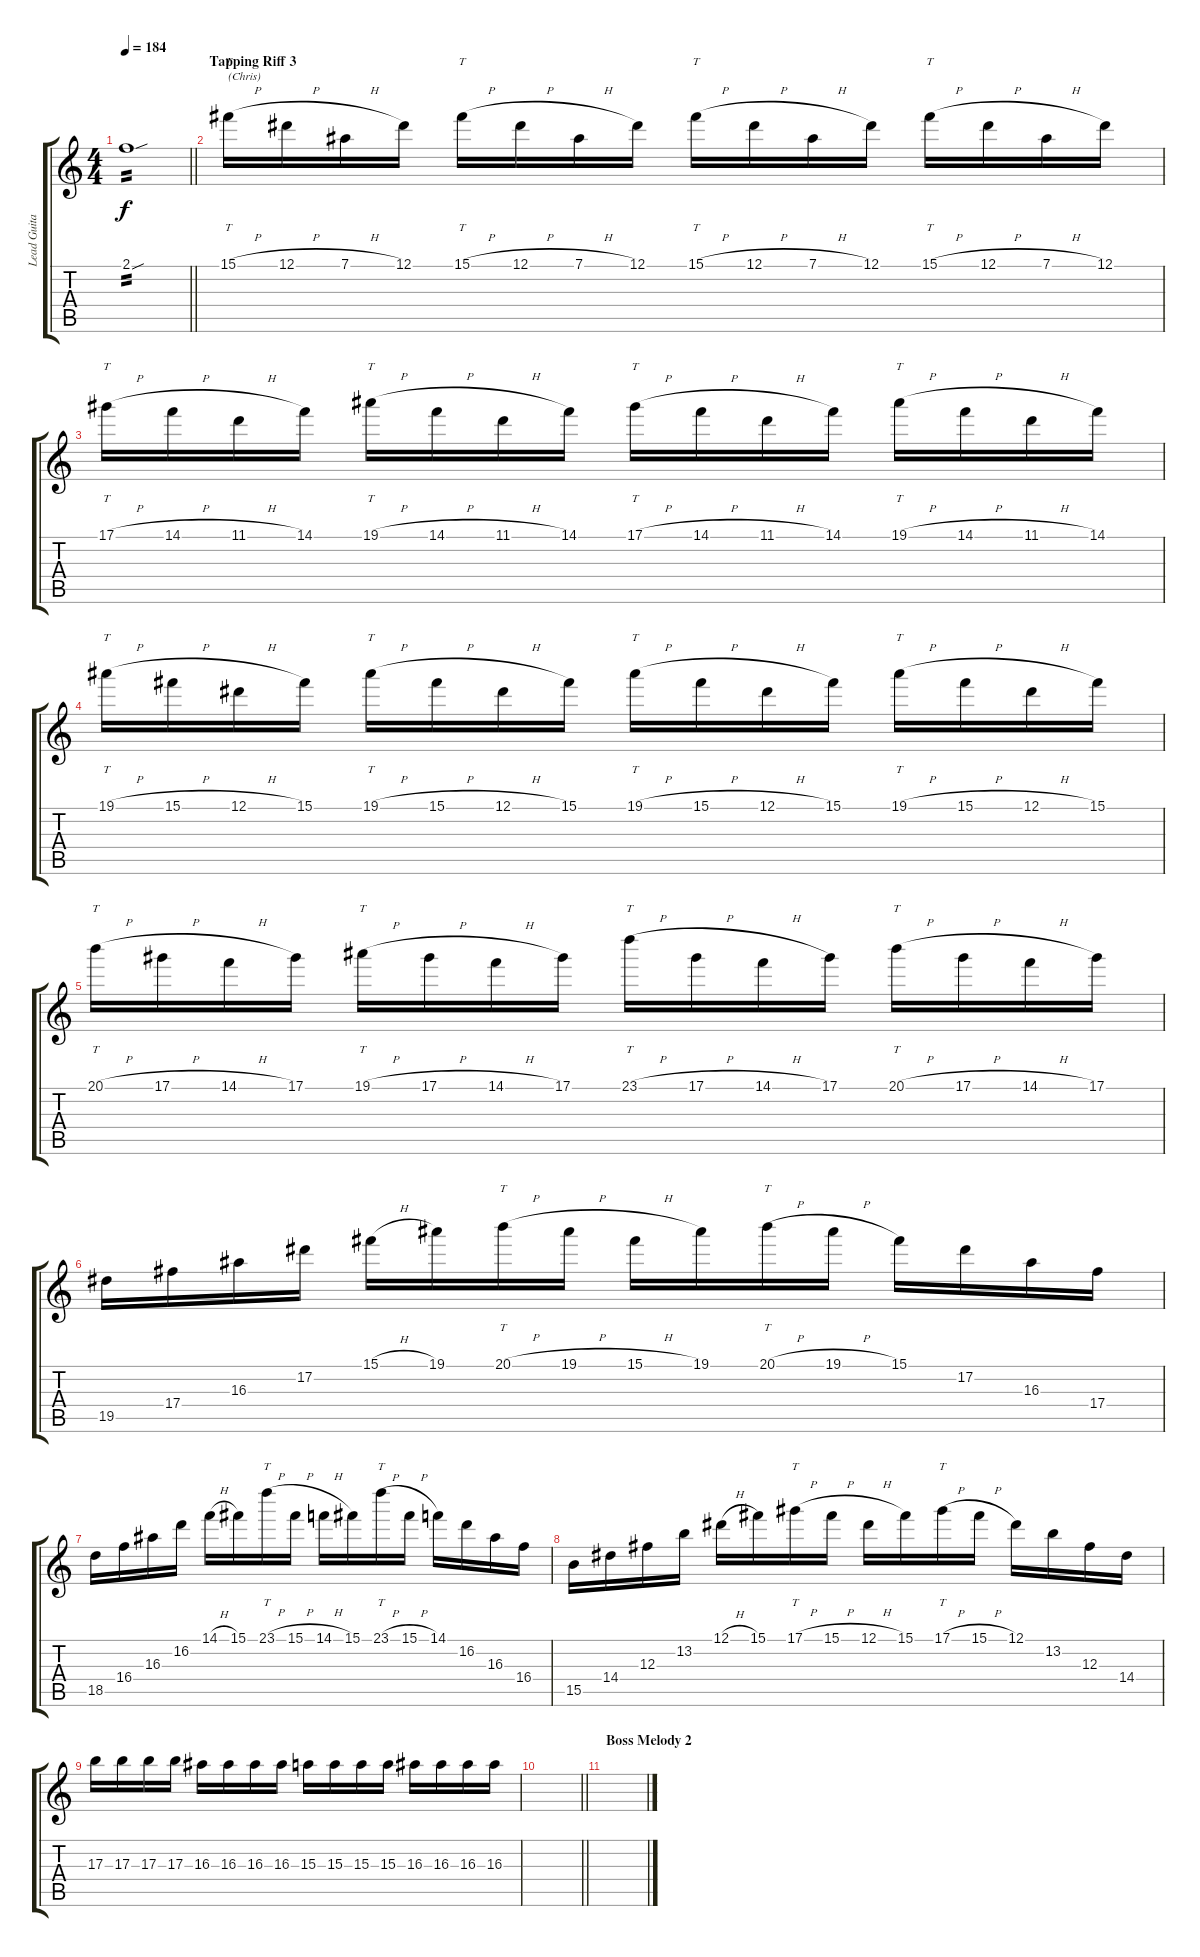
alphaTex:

\track ("Lead Guitar 2" "Lead Guita") {instrument distortionguitar}
\staff {score tabs}
\tuning (Eb4 Bb3 Gb3 Db3 Ab2 Eb2) {hide}
\ts (4 4)
\tempo 184
\clef g2
\barLineRight lightlight
\ks c
2.1{sou}.1{tp 2 dy f} |
\section ("" "Tapping Riff 3")
15.1{h}.16{tt txt "(Chris)"} 12.1{h}.16 7.1{h}.16 12.1.16 15.1{h}.16{tt} 12.1{h}.16 7.1{h}.16 12.1.16 15.1{h}.16{tt} 12.1{h}.16 7.1{h}.16 12.1.16 15.1{h}.16{tt} 12.1{h}.16 7.1{h}.16 12.1.16 |
17.1{h}.16{tt} 14.1{h}.16 11.1{h}.16 14.1.16 19.1{h}.16{tt} 14.1{h}.16 11.1{h}.16 14.1.16 17.1{h}.16{tt} 14.1{h}.16 11.1{h}.16 14.1.16 19.1{h}.16{tt} 14.1{h}.16 11.1{h}.16 14.1.16 |
19.1{h}.16{tt} 15.1{h}.16 12.1{h}.16 15.1.16 19.1{h}.16{tt} 15.1{h}.16 12.1{h}.16 15.1.16 19.1{h}.16{tt} 15.1{h}.16 12.1{h}.16 15.1.16 19.1{h}.16{tt} 15.1{h}.16 12.1{h}.16 15.1.16 |
20.1{h}.16{tt} 17.1{h}.16 14.1{h}.16 17.1.16 19.1{h}.16{tt} 17.1{h}.16 14.1{h}.16 17.1.16 23.1{h}.16{tt} 17.1{h}.16 14.1{h}.16 17.1.16 20.1{h}.16{tt} 17.1{h}.16 14.1{h}.16 17.1.16 |
19.5.16 17.4.16 16.3.16 17.2.16 15.1{h}.16 19.1.16 20.1{h}.16{tt} 19.1{h}.16 15.1{h}.16 19.1.16 20.1{h}.16{tt} 19.1{h}.16 15.1.16 17.2.16 16.3.16 17.4.16 |
18.5.16 16.4.16 16.3.16 16.2.16 14.1{h}.16 15.1.16 23.1{h}.16{tt} 15.1{h}.16 14.1{h}.16 15.1.16 23.1{h}.16{tt} 15.1{h}.16 14.1.16 16.2.16 16.3.16 16.4.16 |
15.5.16 14.4.16 12.3.16 13.2.16 12.1{h}.16 15.1.16 17.1{h}.16{tt} 15.1{h}.16 12.1{h}.16 15.1.16 17.1{h}.16{tt} 15.1{h}.16 12.1.16 13.2.16 12.3.16 14.4.16 |
17.3.16 17.3.16 17.3.16 17.3.16 16.3.16 16.3.16 16.3.16 16.3.16 15.3.16 15.3.16 15.3.16 15.3.16 16.3.16 16.3.16 16.3.16 16.3.16 |
\barLineRight lightlight
|
\section ("" "Boss Melody 2")
